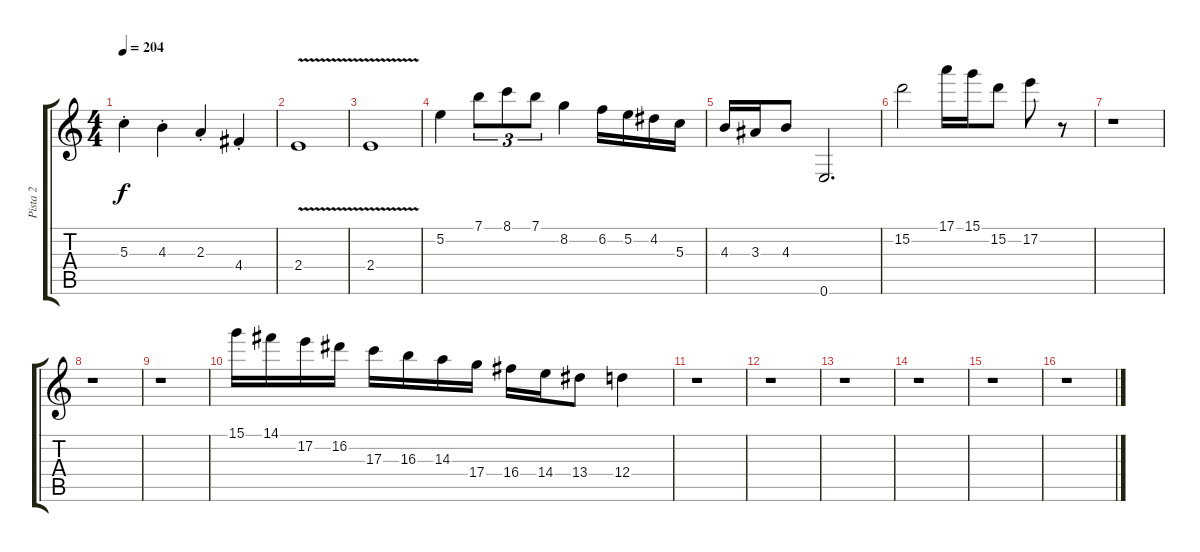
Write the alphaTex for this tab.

\track ("Pista 2" "Pista 2") {instrument overdrivenguitar}
\staff {score tabs}
\tuning (E4 B3 G3 D3 A2 E2) {hide}
\ts (4 4)
\tempo 204
\clef g2
\ks c
5.3{st}.4{dy f} 4.3{st}.4 2.3{st}.4 4.4{st}.4 |
2.4{v}.1 |
2.4{v}.1 |
5.2.4 7.1.8{tu (3 2)} 8.1.8{tu (3 2)} 7.1.8{tu (3 2)} 8.2.4 6.2.16 5.2.16 4.2.16 5.3.16 |
4.3.16 3.3.16 4.3.8 0.6.2{d} |
15.2.2 17.1.16 15.1.16 15.2.8 17.2.8 r.8 |
r.1 |
r.1 |
r.1 |
15.1.16 14.1.16 17.2.16 16.2.16 17.3.16 16.3.16 14.3.16 17.4.16 16.4.16 14.4.16 13.4.8 12.4.4 |
r.1 |
r.1 |
r.1 |
r.1 |
r.1 |
r.1
